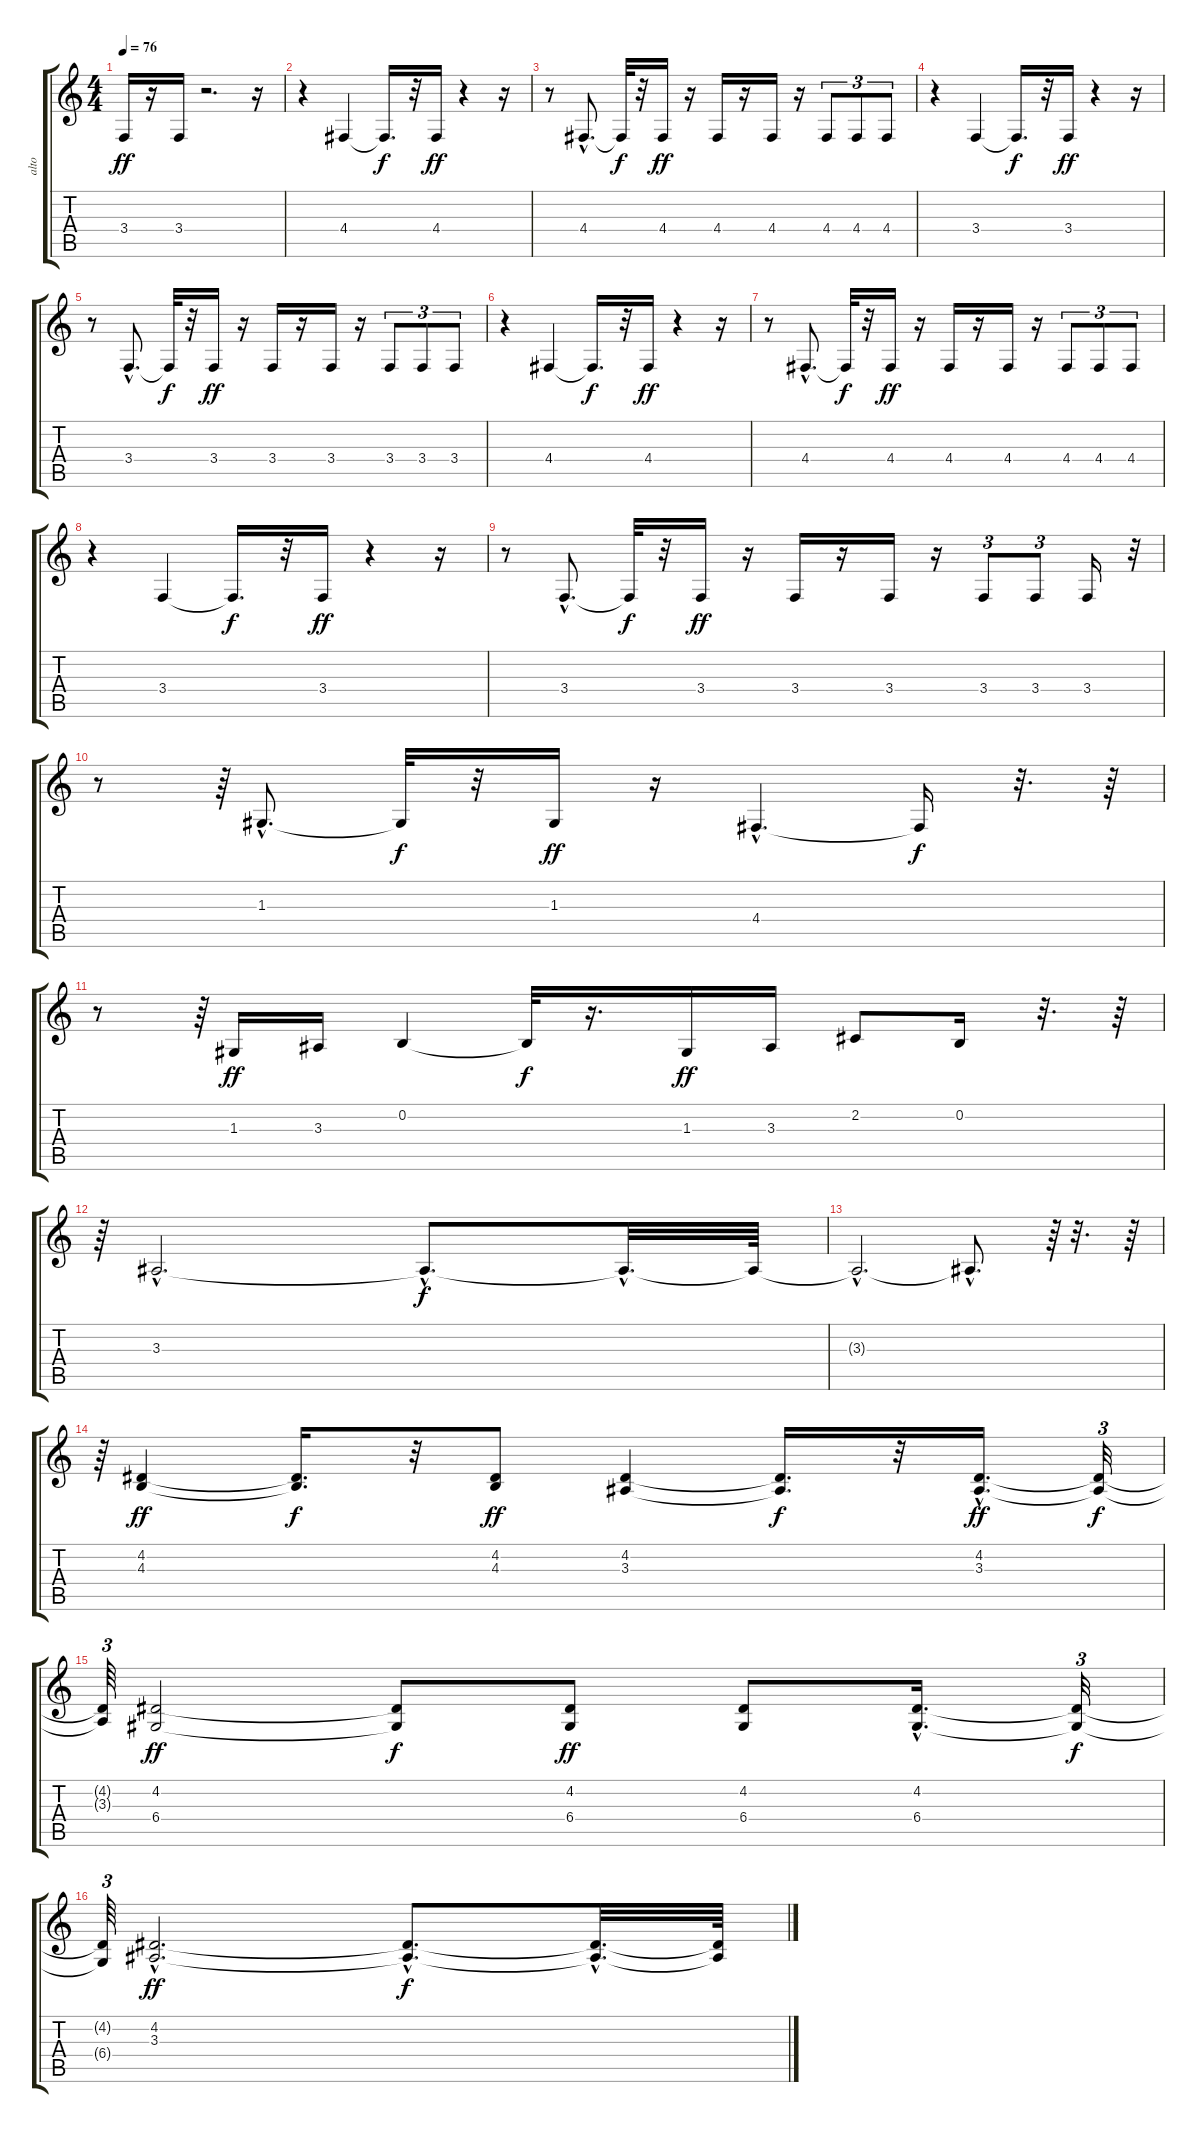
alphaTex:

\track ("alto" "alto") {instrument stringensemble1}
\staff {score tabs}
\tuning (E4 B3 G3 D3 A2 E2) {hide}
\ts (4 4)
\tempo 76
\clef g2
\ks c
3.4.16{dy ff} r.16 3.4.16 r.2{d} r.16 |
r.4 4.4.4 4.4{t}.16{d dy f} r.32 4.4.16{dy ff} r.4 r.16 |
r.8 4.4{hac}.8{d} 4.4{t}.32{dy f} r.32 4.4.16{dy ff} r.16 4.4.16 r.16 4.4.16 r.16 4.4.8{tu (3 2)} 4.4.8{tu (3 2)} 4.4.8{tu (3 2)} |
r.4 3.4.4 3.4{t}.16{d dy f} r.32 3.4.16{dy ff} r.4 r.16 |
r.8 3.4{hac}.8{d} 3.4{t}.32{dy f} r.32 3.4.16{dy ff} r.16 3.4.16 r.16 3.4.16 r.16 3.4.8{tu (3 2)} 3.4.8{tu (3 2)} 3.4.8{tu (3 2)} |
r.4 4.4.4 4.4{t}.16{d dy f} r.32 4.4.16{dy ff} r.4 r.16 |
r.8 4.4{hac}.8{d} 4.4{t}.32{dy f} r.32 4.4.16{dy ff} r.16 4.4.16 r.16 4.4.16 r.16 4.4.8{tu (3 2)} 4.4.8{tu (3 2)} 4.4.8{tu (3 2)} |
r.4 3.4.4 3.4{t}.16{d dy f} r.32 3.4.16{dy ff} r.4 r.16 |
r.8 3.4{hac}.8{d} 3.4{t}.32{dy f} r.32 3.4.16{dy ff} r.16 3.4.16 r.16 3.4.16 r.16 3.4.8{tu (3 2)} 3.4.8{tu (3 2)} 3.4.16 r.32{tu (3 2)} |
r.8 r.64{tu (3 2)} 1.3{hac}.8{d} 1.3{t}.32{dy f} r.32 1.3.16{dy ff} r.16 4.4{hac}.4{d} 4.4{t}.16{dy f} r.32{d} r.64 |
r.8 r.64{tu (3 2)} 1.3.16{dy ff} 3.3.16 0.2.4 0.2{t}.32{dy f} r.16{d} 1.3.16{dy ff} 3.3.16 2.2.8 0.2.16 r.32{d} r.64 |
r.64{tu (3 2)} 3.3{hac}.2{d} 3.3{hac t}.8{d dy f} 3.3{hac t}.32{d} 3.3{t}.64 |
3.3{hac t}.2{d} 3.3{hac t}.8{d} r.64{tu (3 2)} r.32{d} r.64 |
r.64{tu (3 2)} (4.2 4.3).4{dy ff} (4.2{t} 4.3{t}).16{d dy f} r.32 (4.2 4.3).8{dy ff} (4.2 3.3).4 (4.2{t} 3.3{t}).16{d dy f} r.32 (4.2{hac} 3.3{hac}).16{d dy ff} (4.2{t} 3.3{t}).32{tu (3 2) dy f} |
(4.2{t} 3.3{t}).64{tu (3 2)} (4.2 6.4).2{dy ff} (4.2{t} 6.4{t}).8{dy f} (4.2 6.4).8{dy ff} (4.2 6.4).8 (4.2{hac} 6.4{hac}).16{d} (4.2{t} 6.4{t}).32{tu (3 2) dy f} |
(4.2{t} 6.4{t}).64{tu (3 2)} (4.2{hac} 3.3{hac}).2{d dy ff} (4.2{hac t} 3.3{hac t}).8{d dy f} (4.2{hac t} 3.3{hac t}).32{d} (4.2{t} 3.3{t}).64
